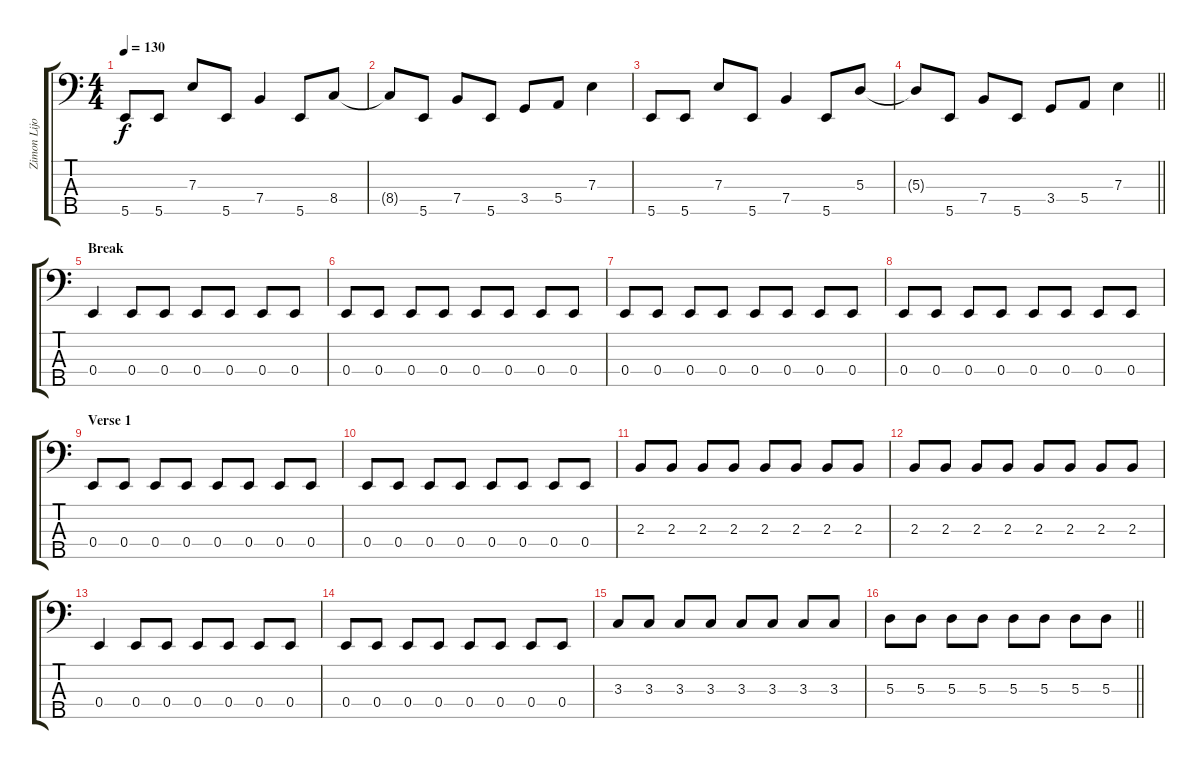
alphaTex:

\track ("Zimon Lijoi" "Zimon Lijo") {instrument electricbasspick}
\staff {score tabs}
\tuning (G2 D2 A1 E1 B0) {hide}
\ts (4 4)
\tempo 130
\clef f4
\ks c
5.5.8{dy f} 5.5.8 7.3.8 5.5.8 7.4.4 5.5.8 8.4.8 |
8.4{t}.8 5.5.8 7.4.8 5.5.8 3.4.8 5.4.8 7.3.4 |
5.5.8 5.5.8 7.3.8 5.5.8 7.4.4 5.5.8 5.3.8 |
\barLineRight lightlight
5.3{t}.8 5.5.8 7.4.8 5.5.8 3.4.8 5.4.8 7.3.4 |
\section ("" "Break")
0.4.4 0.4.8 0.4.8 0.4.8 0.4.8 0.4.8 0.4.8 |
0.4.8 0.4.8 0.4.8 0.4.8 0.4.8 0.4.8 0.4.8 0.4.8 |
0.4.8 0.4.8 0.4.8 0.4.8 0.4.8 0.4.8 0.4.8 0.4.8 |
0.4.8 0.4.8 0.4.8 0.4.8 0.4.8 0.4.8 0.4.8 0.4.8 |
\section ("" "Verse 1")
0.4.8 0.4.8 0.4.8 0.4.8 0.4.8 0.4.8 0.4.8 0.4.8 |
0.4.8 0.4.8 0.4.8 0.4.8 0.4.8 0.4.8 0.4.8 0.4.8 |
2.3.8 2.3.8 2.3.8 2.3.8 2.3.8 2.3.8 2.3.8 2.3.8 |
2.3.8 2.3.8 2.3.8 2.3.8 2.3.8 2.3.8 2.3.8 2.3.8 |
0.4.4 0.4.8 0.4.8 0.4.8 0.4.8 0.4.8 0.4.8 |
0.4.8 0.4.8 0.4.8 0.4.8 0.4.8 0.4.8 0.4.8 0.4.8 |
3.3.8 3.3.8 3.3.8 3.3.8 3.3.8 3.3.8 3.3.8 3.3.8 |
\barLineRight lightlight
5.3.8 5.3.8 5.3.8 5.3.8 5.3.8 5.3.8 5.3.8 5.3.8
